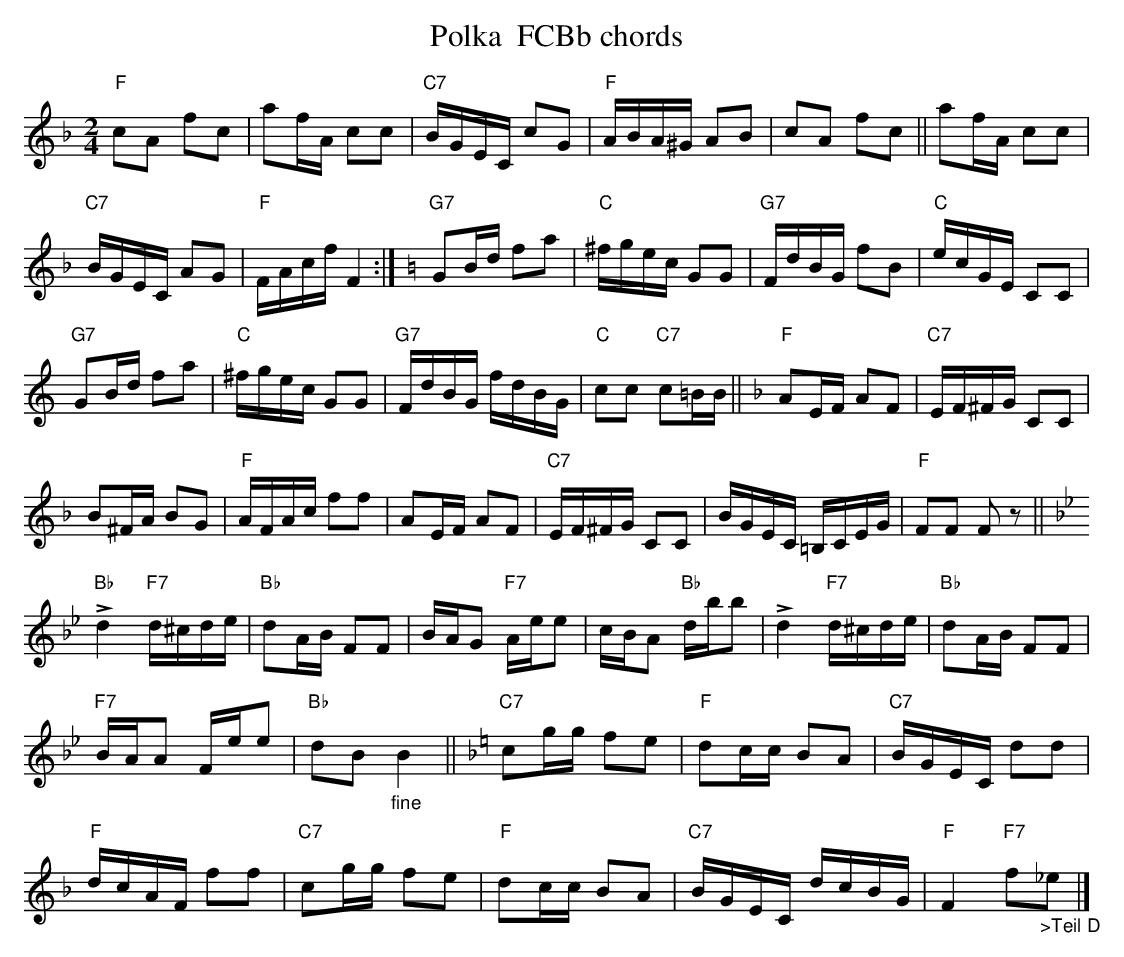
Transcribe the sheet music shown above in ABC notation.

X:1
T:Polka  FCBb chords
M:2/4
L:1/16
K:Fmaj%%MIDI gchordon
"F"c2A2 f2c2 | a2fA c2c2 | "C7"BGEC c2G2 | "F"ABA^G A2B2 | c2A2 f2c2 || a2fA c2c2 |
"C7"BGEC A2G2 | "F"FAcfF4 :| [K:Cmaj] "G7"G2Bd f2a2 | "C"^fgec G2G2 | "G7"FdBG f2B2 | "C"ecGE C2C2 |
"G7"G2Bd f2a2 | "C"^fgec G2G2 | "G7"FdBG fdBG | "C"c2c2 "C7"c2=BB || [K:Fmaj] "F"A2EF A2F2 | "C7"EF^FG C2C2 |
B2^FA B2G2 | "F"AFAc f2f2 | A2EF A2F2 | "C7"EF^FG C2C2 | BGEC =B,CEG | "F"F2F2 F2z2 || [K:Bbmaj]
"Bb"!>!d4 "F7"d^cde | "Bb"d2AB F2F2 | BAG2 "F7"Aee2 | cBA2 "Bb"dbb2 | !>!d4 "F7"d^cde | "Bb"d2AB F2F2 |
"F7"BAA2 Fee2 | "Bb"d2B2"_fine"B4 || [K:Fmaj]"C7"c2gg f2e2 | "F"d2cc B2A2 | "C7"BGEC d2d2 |
"F"dcAF f2f2 | "C7"c2gg f2e2 | "F"d2cc B2A2 | "C7"BGEC dcBG | "F"F4 "F7"f2"_>Teil D"_e2 |]
